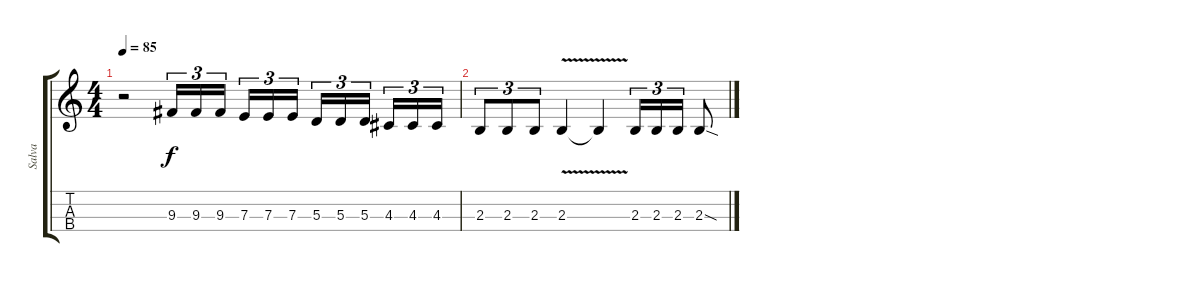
\track ("Salva" "Salva") {instrument electricbassfinger}
\staff {score tabs}
\tuning (G3 D3 A2 E2) {hide}
\ts (4 4)
\tempo 85
\clef g2
\ks c
r.2{dy f} 9.3.16{tu (3 2)} 9.3.16{tu (3 2)} 9.3.16{tu (3 2)} 7.3.16{tu (3 2)} 7.3.16{tu (3 2)} 7.3.16{tu (3 2)} 5.3.16{tu (3 2)} 5.3.16{tu (3 2)} 5.3.16{tu (3 2)} 4.3.16{tu (3 2)} 4.3.16{tu (3 2)} 4.3.16{tu (3 2)} |
2.3.8{tu (3 2)} 2.3.8{tu (3 2)} 2.3.8{tu (3 2)} 2.3{v}.4 2.3{t}.4 2.3.16{tu (3 2)} 2.3.16{tu (3 2)} 2.3.16{tu (3 2)} 2.3{sod}.8
